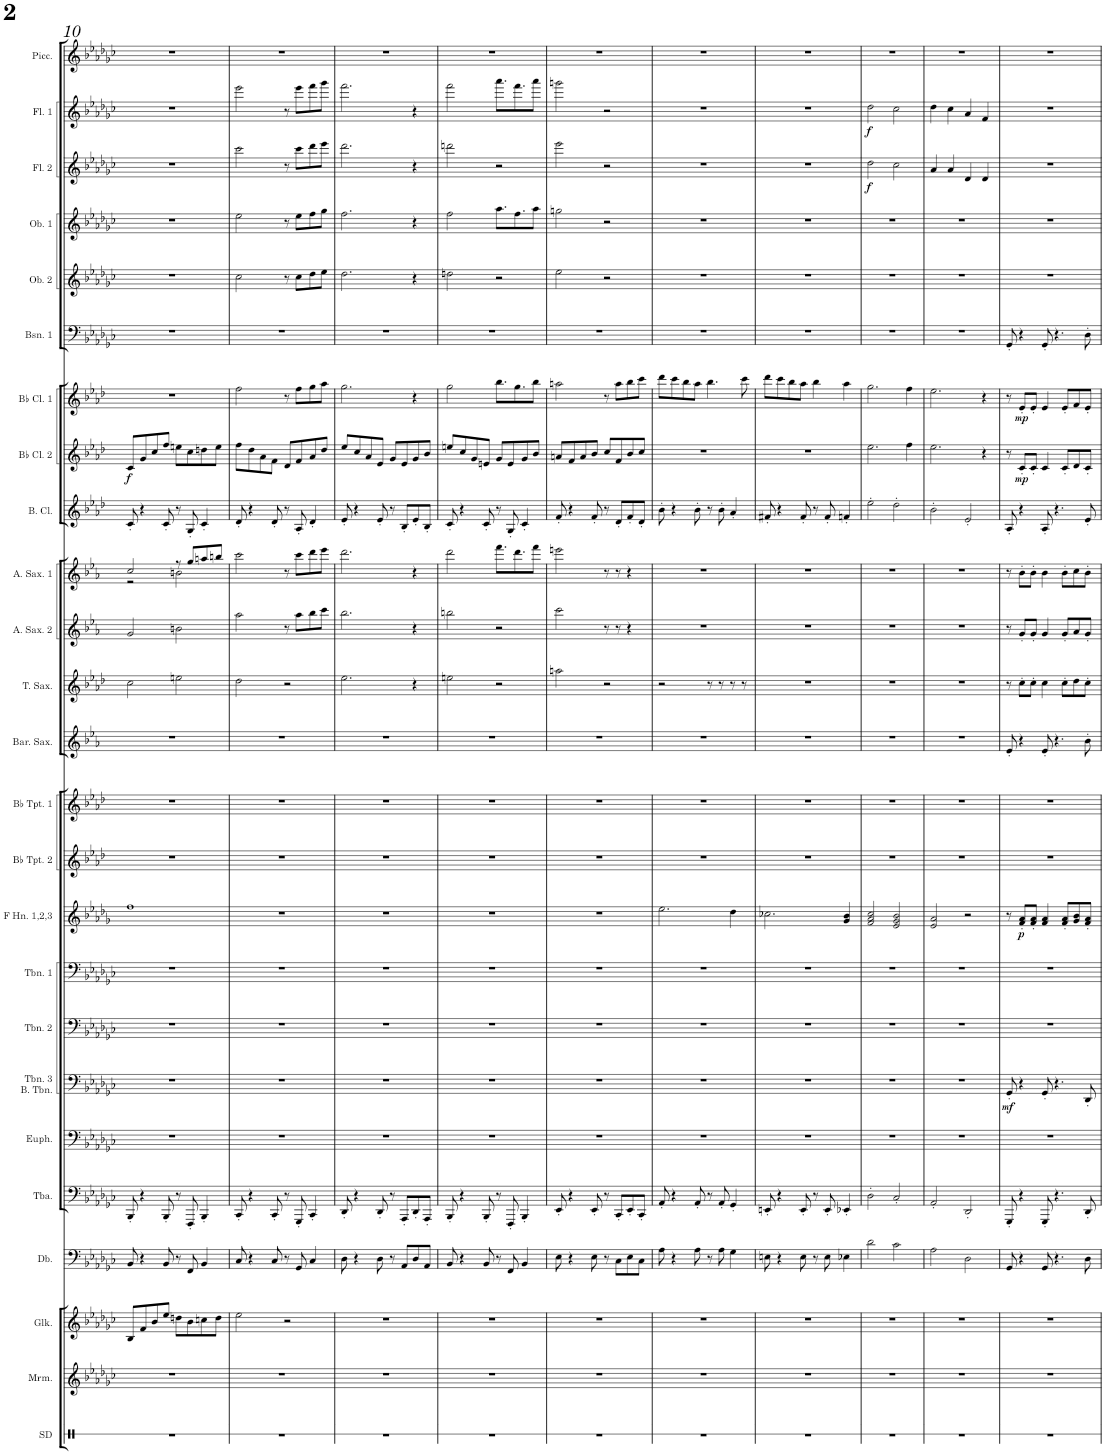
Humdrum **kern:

**kern	**kern	**kern	**kern	**kern	**kern	**kern	**dynam	**kern	**kern	**kern	**dynam	**kern	**kern	**kern	**kern	**kern	**kern	**kern	**kern	**dynam	**kern	**dynam	**kern	**kern	**kern	**kern	**dynam	**kern	**dynam	**kern
*part25	*part24	*part23	*part22	*part21	*part20	*part19	*part19	*part18	*part17	*part16	*part16	*part15	*part14	*part13	*part12	*part11	*part10	*part9	*part8	*part8	*part7	*part7	*part6	*part5	*part4	*part3	*part3	*part2	*part2	*part1
*staff25	*staff24	*staff23	*staff22	*staff21	*staff20	*staff19	*staff19	*staff18	*staff17	*staff16	*staff16	*staff15	*staff14	*staff13	*staff12	*staff11	*staff10	*staff9	*staff8	*staff8	*staff7	*staff7	*staff6	*staff5	*staff4	*staff3	*staff3	*staff2	*staff2	*staff1
*I"Snare Drum	*I"Marimba	*I"Glockenspiel	*I"Double Bass	*I"Tuba	*I"Euphonium	*I"Trombone 3 &amp; Bass Trombone	*	*I"Trombone 2	*I"Trombone 1	*I"F Horn 1,2,3	*	*I"Bb Trumpet 2	*I"Bb Trumpet 1	*I"Baritone Saxophone	*I"Tenor Saxophone	*I"Alto Saxophone 2	*I"Alto Saxophone 1	*I"Bass Clarinet	*I"Bb Clarinet 2	*	*I"Bb Clarinet 1	*	*I"Bassoon 1	*I"Oboe 2	*I"Oboe 1	*I"Flute 2	*	*I"Flute 1	*	*I"Piccolo
*I'SD	*I'Mrm.	*I'Glk.	*I'Db.	*I'Tba.	*I'Euph.	*I'Tbn. 3 B. Tbn.	*	*I'Tbn. 2	*I'Tbn. 1	*I'F Hn. 1,2,3	*	*I'Bb Tpt. 2	*I'Bb Tpt. 1	*I'Bar. Sax.	*I'T. Sax.	*I'A. Sax. 2	*I'A. Sax. 1	*I'B. Cl.	*I'Bb Cl. 2	*	*I'Bb Cl. 1	*	*I'Bsn. 1	*I'Ob. 2	*I'Ob. 1	*I'Fl. 2	*	*I'Fl. 1	*	*I'Picc.
!!LO:PB:g=z
*clefX	*clefG2	*clefG2	*clefF4	*clefF4	*clefF4	*clefF4	*	*clefF4	*clefF4	*clefG2	*	*clefG2	*clefG2	*clefG2	*clefG2	*clefG2	*clefG2	*clefG2	*clefG2	*	*clefG2	*	*clefF4	*clefG2	*clefG2	*clefG2	*	*clefG2	*	*clefG2
*	*	*Trd-14c-24	*Trd7c12	*	*	*	*	*	*	*Trd4c7	*	*Trd1c2	*Trd1c2	*Trd12c21	*Trd8c14	*Trd5c9	*Trd5c9	*Trd8c14	*Trd1c2	*	*Trd1c2	*	*	*	*	*	*	*	*	*Trd-7c-12
*k[]	*k[b-e-a-d-g-c-]	*k[b-e-a-d-g-c-]	*k[b-e-a-d-g-c-]	*k[b-e-a-d-g-c-]	*k[b-e-a-d-g-c-]	*k[b-e-a-d-g-c-]	*	*k[b-e-a-d-g-c-]	*k[b-e-a-d-g-c-]	*k[b-e-a-d-g-]	*	*k[b-e-a-d-]	*k[b-e-a-d-]	*k[b-e-a-]	*k[b-e-a-d-]	*k[b-e-a-]	*k[b-e-a-]	*k[b-e-a-d-]	*k[b-e-a-d-]	*	*k[b-e-a-d-]	*	*k[b-e-a-d-g-c-]	*k[b-e-a-d-g-c-]	*k[b-e-a-d-g-c-]	*k[b-e-a-d-g-c-]	*	*k[b-e-a-d-g-c-]	*	*k[b-e-a-d-g-c-]
*M4/4	*M4/4	*M4/4	*M4/4	*M4/4	*M4/4	*M4/4	*	*M4/4	*M4/4	*M4/4	*	*M4/4	*M4/4	*M4/4	*M4/4	*M4/4	*M4/4	*M4/4	*M4/4	*	*M4/4	*	*M4/4	*M4/4	*M4/4	*M4/4	*	*M4/4	*	*M4/4
=10	=10	=10	=10	=10	=10	=10	=10	=10	=10	=10	=10	=10	=10	=10	=10	=10	=10	=10	=10	=10	=10	=10	=10	=10	=10	=10	=10	=10	=10	=10
*	*	*	*	*	*	*	*	*	*	*	*	*	*	*	*	*	*^	*	*	*	*	*	*	*	*	*	*	*	*	*
!	!	!	!	!	!	!	!	!	!	!	!	!	!	!	!	!	!	!	!	!	!LO:DY:b	!	!	!	!	!	!	!	!	!	!
1r	1r	8B-/L	8BB-/	8BBB-'/	1r	1r	.	1r	1r	1ff	.	1r	1r	1r	2cc\	2g/	2cc/	2r	8c'/	8c/L	f	1r	.	1r	1r	1r	1r	.	1r	.	1r
.	.	8f/	4r	4r	.	.	.	.	.	.	.	.	.	.	.	.	.	.	4r	8g/	.	.	.	.	.	.	.	.	.	.	.
.	.	8b-/	.	.	.	.	.	.	.	.	.	.	.	.	.	.	.	.	.	8cc/	.	.	.	.	.	.	.	.	.	.	.
.	.	8ee-/J	8BB-/	8BBB-'/	.	.	.	.	.	.	.	.	.	.	.	.	.	.	8c'/	8ff/J	.	.	.	.	.	.	.	.	.	.	.
.	.	8ddn\L	8r	8r	.	.	.	.	.	.	.	.	.	.	2een\	2bn\	8r	2bn\	8r	8een\L	.	.	.	.	.	.	.	.	.	.	.
.	.	8b-\	8FF/	8FFF'/	.	.	.	.	.	.	.	.	.	.	.	.	8gg/L	.	8G'/	8cc\	.	.	.	.	.	.	.	.	.	.	.
.	.	8ccn\	4BB-/	4BBB-'/	.	.	.	.	.	.	.	.	.	.	.	.	8aan/	.	4c'/	8ddn\	.	.	.	.	.	.	.	.	.	.	.
.	.	8dd\J	.	.	.	.	.	.	.	.	.	.	.	.	.	.	8bbn/J	.	.	8ee\J	.	.	.	.	.	.	.	.	.	.	.
*	*	*	*	*	*	*	*	*	*	*	*	*	*	*	*	*	*v	*v	*	*	*	*	*	*	*	*	*	*	*	*	*
=11	=11	=11	=11	=11	=11	=11	=11	=11	=11	=11	=11	=11	=11	=11	=11	=11	=11	=11	=11	=11	=11	=11	=11	=11	=11	=11	=11	=11	=11	=11
1r	1r	2ee-\	8C-/	8CC-'/	1r	1r	.	1r	1r	1r	.	1r	1r	1r	2dd-\	2aa-\	2ccc\	8d-'/	8ff\L	.	2ff\	.	1r	2cc-\	2ee-\	2ccc-\	.	2eee-\	.	1r
.	.	.	4r	4r	.	.	.	.	.	.	.	.	.	.	.	.	.	4r	8dd-\	.	.	.	.	.	.	.	.	.	.	.
.	.	.	.	.	.	.	.	.	.	.	.	.	.	.	.	.	.	.	8a-\	.	.	.	.	.	.	.	.	.	.	.
.	.	.	8C-/	8CC-'/	.	.	.	.	.	.	.	.	.	.	.	.	.	8d-'/	8f\J	.	.	.	.	.	.	.	.	.	.	.
.	.	2r	8r	8r	.	.	.	.	.	.	.	.	.	.	2r	8r	8r	8r	8d-/L	.	8r	.	.	8r	8r	8r	.	8r	.	.
.	.	.	8GG-/	8GGG-'/	.	.	.	.	.	.	.	.	.	.	.	8aa-\L	8ccc\L	8A-'/	8f/	.	8ff\L	.	.	8cc-\L	8ee-\L	8ccc-\L	.	8eee-\L	.	.
.	.	.	4C-/	4CC-'/	.	.	.	.	.	.	.	.	.	.	.	8bb-\	8ddd\	4d-'/	8a-/	.	8gg\	.	.	8dd-\	8ff\	8ddd-\	.	8fff\	.	.
.	.	.	.	.	.	.	.	.	.	.	.	.	.	.	.	8ccc\J	8eee-\J	.	8dd-/J	.	8aa-\J	.	.	8ee-\J	8gg-\J	8eee-\J	.	8ggg-\J	.	.
=12	=12	=12	=12	=12	=12	=12	=12	=12	=12	=12	=12	=12	=12	=12	=12	=12	=12	=12	=12	=12	=12	=12	=12	=12	=12	=12	=12	=12	=12	=12
1r	1r	1r	8D-\	8DD-'/	1r	1r	.	1r	1r	1r	.	1r	1r	1r	2.ee-\	2.bb-\	2.ddd\	8e-'/	8ee-/L	.	2.gg\	.	1r	2.dd-\	2.ff\	2.ddd-\	.	2.fff\	.	1r
.	.	.	4r	4r	.	.	.	.	.	.	.	.	.	.	.	.	.	4r	8cc/	.	.	.	.	.	.	.	.	.	.	.
.	.	.	.	.	.	.	.	.	.	.	.	.	.	.	.	.	.	.	8a-/	.	.	.	.	.	.	.	.	.	.	.
.	.	.	8D-\	8DD-'/	.	.	.	.	.	.	.	.	.	.	.	.	.	8e-'/	8e-/J	.	.	.	.	.	.	.	.	.	.	.
.	.	.	8r	8r	.	.	.	.	.	.	.	.	.	.	.	.	.	8r	8g/L	.	.	.	.	.	.	.	.	.	.	.
.	.	.	8AA-/L	8AAA-'/L	.	.	.	.	.	.	.	.	.	.	.	.	.	8B-'/L	8e-/	.	.	.	.	.	.	.	.	.	.	.
.	.	.	8D-/	8DD-'/	.	.	.	.	.	.	.	.	.	.	4r	4r	4r	8e-'/	8g/	.	4r	.	.	4r	4r	4r	.	4r	.	.
.	.	.	8AA-/J	8AAA-'/J	.	.	.	.	.	.	.	.	.	.	.	.	.	8B-'/J	8b-/J	.	.	.	.	.	.	.	.	.	.	.
=13	=13	=13	=13	=13	=13	=13	=13	=13	=13	=13	=13	=13	=13	=13	=13	=13	=13	=13	=13	=13	=13	=13	=13	=13	=13	=13	=13	=13	=13	=13
1r	1r	1r	8BB-/	8BBB-'/	1r	1r	.	1r	1r	1r	.	1r	1r	1r	2een\	2bbn\	2ddd\	8c'/	8een/L	.	2gg\	.	1r	2ddn\	2ff\	2dddn\	.	2fff\	.	1r
.	.	.	4r	4r	.	.	.	.	.	.	.	.	.	.	.	.	.	4r	8cc/	.	.	.	.	.	.	.	.	.	.	.
.	.	.	.	.	.	.	.	.	.	.	.	.	.	.	.	.	.	.	8g/	.	.	.	.	.	.	.	.	.	.	.
.	.	.	8BB-/	8BBB-'/	.	.	.	.	.	.	.	.	.	.	.	.	.	8c'/	8en/J	.	.	.	.	.	.	.	.	.	.	.
.	.	.	8r	8r	.	.	.	.	.	.	.	.	.	.	2r	2r	8.fff\L	8r	8g/L	.	8.bb-\L	.	.	2r	8.aa-\L	2r	.	8.aaa-\L	.	.
.	.	.	8FF/	8FFF'/	.	.	.	.	.	.	.	.	.	.	.	.	.	8G'/	8e/	.	.	.	.	.	.	.	.	.	.	.
.	.	.	.	.	.	.	.	.	.	.	.	.	.	.	.	.	8.ddd\	.	.	.	8.gg\	.	.	.	8.ff\	.	.	8.fff\	.	.
.	.	.	4BB-/	4BBB-'/	.	.	.	.	.	.	.	.	.	.	.	.	.	4c'/	8g/	.	.	.	.	.	.	.	.	.	.	.
.	.	.	.	.	.	.	.	.	.	.	.	.	.	.	.	.	8fff\J	.	8b-/J	.	8bb-\J	.	.	.	8aa-\J	.	.	8aaa-\J	.	.
=14	=14	=14	=14	=14	=14	=14	=14	=14	=14	=14	=14	=14	=14	=14	=14	=14	=14	=14	=14	=14	=14	=14	=14	=14	=14	=14	=14	=14	=14	=14
1r	1r	1r	8E-\	8EE-'/	1r	1r	.	1r	1r	1r	.	1r	1r	1r	2aan\	2ccc\	2eeen\	8f'/	8an/L	.	2aan\	.	1r	2ee-\	2ggn\	2eee-\	.	2gggn\	.	1r
.	.	.	4r	4r	.	.	.	.	.	.	.	.	.	.	.	.	.	4r	8f/	.	.	.	.	.	.	.	.	.	.	.
.	.	.	.	.	.	.	.	.	.	.	.	.	.	.	.	.	.	.	8a/	.	.	.	.	.	.	.	.	.	.	.
.	.	.	8E-\	8EE-'/	.	.	.	.	.	.	.	.	.	.	.	.	.	8f'/	8b-/J	.	.	.	.	.	.	.	.	.	.	.
.	.	.	8r	8r	.	.	.	.	.	.	.	.	.	.	2r	8r	8r	8r	8cc/L	.	8r	.	.	2r	2r	2r	.	2r	.	.
.	.	.	8C-\L	8CC-'/L	.	.	.	.	.	.	.	.	.	.	.	8r	8r	8d-'/L	8f/	.	8aa\L	.	.	.	.	.	.	.	.	.
.	.	.	8E-\	8EE-'/	.	.	.	.	.	.	.	.	.	.	.	4r	4r	8f'/	8b-/	.	8bb-\	.	.	.	.	.	.	.	.	.
.	.	.	8C-\J	8CC-'/J	.	.	.	.	.	.	.	.	.	.	.	.	.	8d-'/J	8cc/J	.	8ccc\J	.	.	.	.	.	.	.	.	.
=15	=15	=15	=15	=15	=15	=15	=15	=15	=15	=15	=15	=15	=15	=15	=15	=15	=15	=15	=15	=15	=15	=15	=15	=15	=15	=15	=15	=15	=15	=15
1r	1r	1r	8A-\	8AA-'/	1r	1r	.	1r	1r	2.ee-\	.	1r	1r	1r	2r	1r	1r	8b-'\	1r	.	8ddd-\L	.	1r	1r	1r	1r	.	1r	.	1r
.	.	.	4r	4r	.	.	.	.	.	.	.	.	.	.	.	.	.	4r	.	.	8ccc\	.	.	.	.	.	.	.	.	.
.	.	.	.	.	.	.	.	.	.	.	.	.	.	.	.	.	.	.	.	.	8bb-\	.	.	.	.	.	.	.	.	.
.	.	.	8A-\	8AA-'/	.	.	.	.	.	.	.	.	.	.	.	.	.	8b-'\	.	.	8aa-\J	.	.	.	.	.	.	.	.	.
.	.	.	8r	8r	.	.	.	.	.	.	.	.	.	.	8r	.	.	8r	.	.	4.bb-\	.	.	.	.	.	.	.	.	.
.	.	.	8A-\	8AA-'/	.	.	.	.	.	.	.	.	.	.	8r	.	.	8b-'\	.	.	.	.	.	.	.	.	.	.	.	.
.	.	.	4G-\	4GG-'/	.	.	.	.	.	4dd-\	.	.	.	.	8r	.	.	4a-'/	.	.	.	.	.	.	.	.	.	.	.	.
.	.	.	.	.	.	.	.	.	.	.	.	.	.	.	8r	.	.	.	.	.	8ccc\	.	.	.	.	.	.	.	.	.
=16	=16	=16	=16	=16	=16	=16	=16	=16	=16	=16	=16	=16	=16	=16	=16	=16	=16	=16	=16	=16	=16	=16	=16	=16	=16	=16	=16	=16	=16	=16
1r	1r	1r	8En\	8EEn'/	1r	1r	.	1r	1r	2.cc-X\	.	1r	1r	1r	1r	1r	1r	8f#X'/	1r	.	8ddd-\L	.	1r	1r	1r	1r	.	1r	.	1r
.	.	.	4r	4r	.	.	.	.	.	.	.	.	.	.	.	.	.	4r	.	.	8ccc\	.	.	.	.	.	.	.	.	.
.	.	.	.	.	.	.	.	.	.	.	.	.	.	.	.	.	.	.	.	.	8bb-\	.	.	.	.	.	.	.	.	.
.	.	.	8E\	8EE'/	.	.	.	.	.	.	.	.	.	.	.	.	.	8f#'/	.	.	8aa-\J	.	.	.	.	.	.	.	.	.
.	.	.	8r	8r	.	.	.	.	.	.	.	.	.	.	.	.	.	8r	.	.	4bb-\	.	.	.	.	.	.	.	.	.
.	.	.	8E\	8EE'/	.	.	.	.	.	.	.	.	.	.	.	.	.	8f#'/	.	.	.	.	.	.	.	.	.	.	.	.
.	.	.	4E-X\	4EE-X'/	.	.	.	.	.	4g-/ 4b-/	.	.	.	.	.	.	.	4fn'/	.	.	4aa-\	.	.	.	.	.	.	.	.	.
=17	=17	=17	=17	=17	=17	=17	=17	=17	=17	=17	=17	=17	=17	=17	=17	=17	=17	=17	=17	=17	=17	=17	=17	=17	=17	=17	=17	=17	=17	=17
!	!	!	!	!	!	!	!	!	!	!	!	!	!	!	!	!	!	!	!	!	!	!	!	!	!	!	!LO:DY:b	!	!LO:DY:b	!
1r	1r	1r	2d-\	2D-'\	1r	1r	.	1r	1r	2f/ 2a-/ 2cc/	.	1r	1r	1r	1r	1r	1r	2ee-'\	2.ee-\	.	2.gg\	.	1r	1r	1r	2dd-\	f	2dd-\	f	1r
.	.	.	2c-\	2C-'/	.	.	.	.	.	2e-/ 2g-/ 2b-/	.	.	.	.	.	.	.	2dd-'\	.	.	.	.	.	.	.	2cc-\	.	2cc-\	.	.
.	.	.	.	.	.	.	.	.	.	.	.	.	.	.	.	.	.	.	4ff\	.	4ff\	.	.	.	.	.	.	.	.	.
=18	=18	=18	=18	=18	=18	=18	=18	=18	=18	=18	=18	=18	=18	=18	=18	=18	=18	=18	=18	=18	=18	=18	=18	=18	=18	=18	=18	=18	=18	=18
1r	1r	1r	2A-\	2AA-'/	1r	1r	.	1r	1r	2e-/ 2a-/	.	1r	1r	1r	1r	1r	1r	2b-'\	2.ee-\	.	2.ee-\	.	1r	1r	1r	4a-/	.	4dd-\	.	1r
.	.	.	.	.	.	.	.	.	.	.	.	.	.	.	.	.	.	.	.	.	.	.	.	.	.	4a-/	.	4cc-\	.	.
.	.	.	2D-\	2DD-'/	.	.	.	.	.	2r	.	.	.	.	.	.	.	2e-'/	.	.	.	.	.	.	.	4d-/	.	4a-/	.	.
.	.	.	.	.	.	.	.	.	.	.	.	.	.	.	.	.	.	.	4r	.	4r	.	.	.	.	4d-/	.	4f/	.	.
=19	=19	=19	=19	=19	=19	=19	=19	=19	=19	=19	=19	=19	=19	=19	=19	=19	=19	=19	=19	=19	=19	=19	=19	=19	=19	=19	=19	=19	=19	=19
!	!	!	!	!	!	!	!LO:DY:b	!	!	!	!	!	!	!	!	!	!	!	!	!	!	!	!	!	!	!	!	!	!	!
1r	1r	1r	8GG-/	8GGG-'/	1r	8GG-'/	mf	1r	1r	8r	.	1r	1r	8e-'/	8r	8r	8r	8A-'/	8r	.	8r	.	8GG-'/	1r	1r	1r	.	1r	.	1r
!	!	!	!	!	!	!	!	!	!	!	!LO:DY:b	!	!	!	!	!	!	!	!	!LO:DY:b	!	!LO:DY:b	!	!	!	!	!	!	!	!
.	.	.	4r	4r	.	4r	.	.	.	8f/' 8a-/'L	p	.	.	4r	8cc'\L	8g'/L	8b-'\L	4r	8c'/L	mp	8e-'/L	mp	4r	.	.	.	.	.	.	.
.	.	.	.	.	.	.	.	.	.	8f/' 8a-/'J	.	.	.	.	8cc'\J	8g'/J	8b-'\J	.	8c'/J	.	8e-'/J	.	.	.	.	.	.	.	.	.
.	.	.	8GG-/	8GGG-'/	.	8GG-'/	.	.	.	4f/ 4a-/	.	.	.	8e-'/	4cc\	4g/	4b-\	8A-'/	4c/	.	4e-/	.	8GG-'/	.	.	.	.	.	.	.
.	.	.	4.r	4.r	.	4.r	.	.	.	.	.	.	.	4.r	.	.	.	4.r	.	.	.	.	4.r	.	.	.	.	.	.	.
.	.	.	.	.	.	.	.	.	.	8f/' 8a-/'L	.	.	.	.	8cc'\L	8g'/L	8b-'\L	.	8c'/L	.	8e-'/L	.	.	.	.	.	.	.	.	.
.	.	.	.	.	.	.	.	.	.	8g-/ 8b-/	.	.	.	.	8dd-\	8a-/	8cc\	.	8d-/	.	8f/	.	.	.	.	.	.	.	.	.
.	.	.	8D-\	8DD-'/	.	8DD-'/	.	.	.	8f/' 8a-/'J	.	.	.	8b-'\	8cc'\J	8g'/J	8b-'\J	8e-'/	8c'/J	.	8e-'/J	.	8D-'\	.	.	.	.	.	.	.
=	=	=	=	=	=	=	=	=	=	=	=	=	=	=	=	=	=	=	=	=	=	=	=	=	=	=	=	=	=	=
*-	*-	*-	*-	*-	*-	*-	*-	*-	*-	*-	*-	*-	*-	*-	*-	*-	*-	*-	*-	*-	*-	*-	*-	*-	*-	*-	*-	*-	*-	*-
